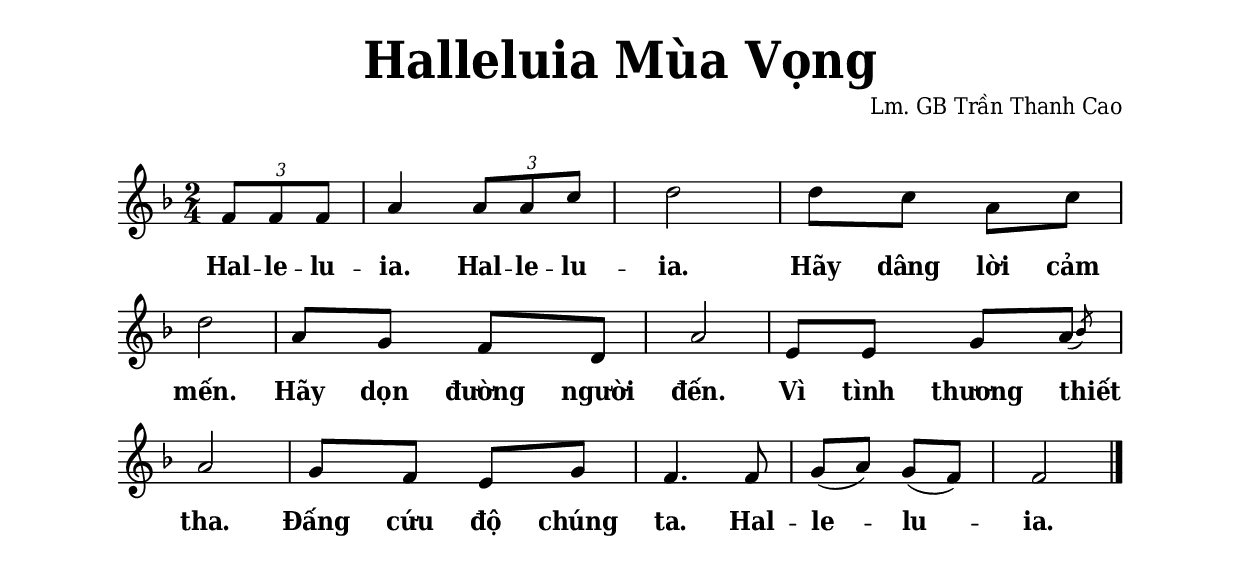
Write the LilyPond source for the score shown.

% Cài đặt chung
\version "2.22.1"
\include "english.ly"

\header {
  title = \markup { \fontsize #3 "Halleluia Mùa Vọng" }
  poet = " "
  composer = "Lm. GB Trần Thanh Cao"
  arranger = " "
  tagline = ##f
}

% Nhạc điệp khúc
nhacDiepKhuc = \relative c' {
  \partial 4 \tuplet 3/2 { f8 f f } |
  a4 \tuplet 3/2 { a8 a c } |
  d2 |
  d8 c a c | \break
  d2 |
  a8 g f d |
  a'2 |
  #(define afterGraceFraction (cons 1 3))
  e8 e g \afterGrace a ({
    \override Flag.stroke-style = #"grace"
    bf)} |
  \revert Flag.stroke-style
  a2 |
  g8 f e g |
  f4. f8 |
  g8 (a) g (f) |
  f2 \bar "|."
}

% Lời điệp khúc
loiDiepKhuc = \lyricmode {
  Hal -- le -- lu -- ia.
  Hal -- le -- lu -- ia.
  Hãy dâng lời cảm mến.
  Hãy dọn đường người đến.
  Vì tình thương thiết tha.
  Đấng cứu độ chúng ta.
  Hal -- le -- lu -- ia.
}

% Dàn trang
\paper {
  #(set-paper-size "a4")
  top-margin = 15\mm
  bottom-margin = 10\mm
  left-margin = 20\mm
  right-margin = 20\mm
  indent = #0
  #(define fonts
    (make-pango-font-tree
      "Deja Vu Serif Condensed"
      "Deja Vu Serif Condensed"
      "Deja Vu Serif Condensed"
      (/ 20 20)))
  page-count = #1
  system-system-spacing = #'((basic-distance . 12)
                             (minimum-distance . 12.5)
                             (padding . 1))
  score-system-spacing = #'((basic-distance . 12)
                             (minimum-distance . 12.5)
                             (padding . 1))
}

% Thiết lập tông và nhịp
TongNhip = { \key f \major \time 2/4 }

\score {
  \new ChoirStaff <<
    \new Staff = diepKhuc \with {
        \consists "Merge_rests_engraver"
        %\magnifyStaff #(magstep +1)
      }
      <<
      \new Voice = beSop {
        \TongNhip \stemNeutral \nhacDiepKhuc
      }
    >>
    \new Lyrics \with {
          \override VerticalAxisGroup.
            nonstaff-relatedstaff-spacing.padding = #2
          \override VerticalAxisGroup.
            nonstaff-unrelatedstaff-spacing.padding = #2
        }
        \lyricsto beSop \loiDiepKhuc
  >>
  \layout {
    \override Lyrics.LyricText.font-series = #'bold
    %\override Lyrics.LyricText.font-size = #+2
    \override Lyrics.LyricSpace.minimum-distance = #3.5
    \override Score.BarNumber.break-visibility = ##(#f #f #f)
    \override Score.SpacingSpanner.uniform-stretching = ##t
  }
}
